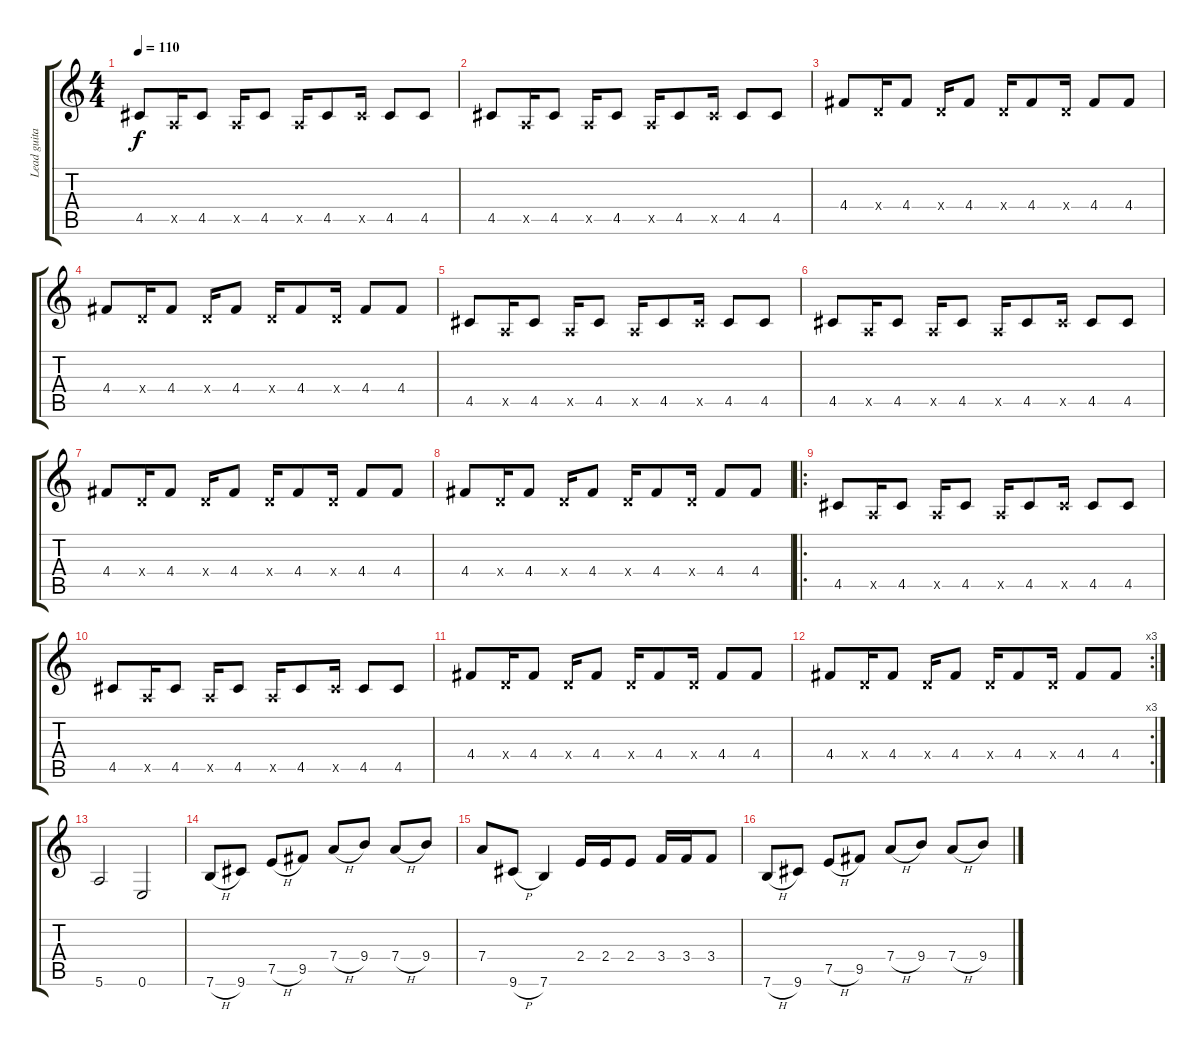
\track ("Lead guitar" "Lead guita") {instrument overdrivenguitar}
\staff {score tabs}
\tuning (E4 B3 G3 D3 A2 E2) {hide}
\ts (4 4)
\tempo 110
\clef g2
\ks c
4.5.8{dy f instrument overdrivenguitar} 0.5{x}.16 4.5.8 0.5{x}.16 4.5.8 0.5{x}.16 4.5.8 4.5{x}.16 4.5.8 4.5.8 |
4.5.8 0.5{x}.16 4.5.8 0.5{x}.16 4.5.8 0.5{x}.16 4.5.8 4.5{x}.16 4.5.8 4.5.8 |
4.4.8 0.4{x}.16 4.4.8 0.4{x}.16 4.4.8 0.4{x}.16 4.4.8 0.4{x}.16 4.4.8 4.4.8 |
4.4.8 0.4{x}.16 4.4.8 0.4{x}.16 4.4.8 0.4{x}.16 4.4.8 0.4{x}.16 4.4.8 4.4.8 |
4.5.8 0.5{x}.16 4.5.8 0.5{x}.16 4.5.8 0.5{x}.16 4.5.8 4.5{x}.16 4.5.8 4.5.8 |
4.5.8 0.5{x}.16 4.5.8 0.5{x}.16 4.5.8 0.5{x}.16 4.5.8 4.5{x}.16 4.5.8 4.5.8 |
4.4.8 0.4{x}.16 4.4.8 0.4{x}.16 4.4.8 0.4{x}.16 4.4.8 0.4{x}.16 4.4.8 4.4.8 |
4.4.8 0.4{x}.16 4.4.8 0.4{x}.16 4.4.8 0.4{x}.16 4.4.8 0.4{x}.16 4.4.8 4.4.8 |
\ro
4.5.8 0.5{x}.16 4.5.8 0.5{x}.16 4.5.8 0.5{x}.16 4.5.8 4.5{x}.16 4.5.8 4.5.8 |
4.5.8 0.5{x}.16 4.5.8 0.5{x}.16 4.5.8 0.5{x}.16 4.5.8 4.5{x}.16 4.5.8 4.5.8 |
4.4.8 0.4{x}.16 4.4.8 0.4{x}.16 4.4.8 0.4{x}.16 4.4.8 0.4{x}.16 4.4.8 4.4.8 |
\rc 3
4.4.8 0.4{x}.16 4.4.8 0.4{x}.16 4.4.8 0.4{x}.16 4.4.8 0.4{x}.16 4.4.8 4.4.8 |
5.6.2 0.6.2 |
7.6{h}.8 9.6.8 7.5{h}.8 9.5.8 7.4{h}.8 9.4.8 7.4{h}.8 9.4.8 |
7.4.8 9.6{h}.8 7.6.4 2.4.16 2.4.16 2.4.8 3.4.16 3.4.16 3.4.8 |
7.6{h}.8 9.6.8 7.5{h}.8 9.5.8 7.4{h}.8 9.4.8 7.4{h}.8 9.4.8
